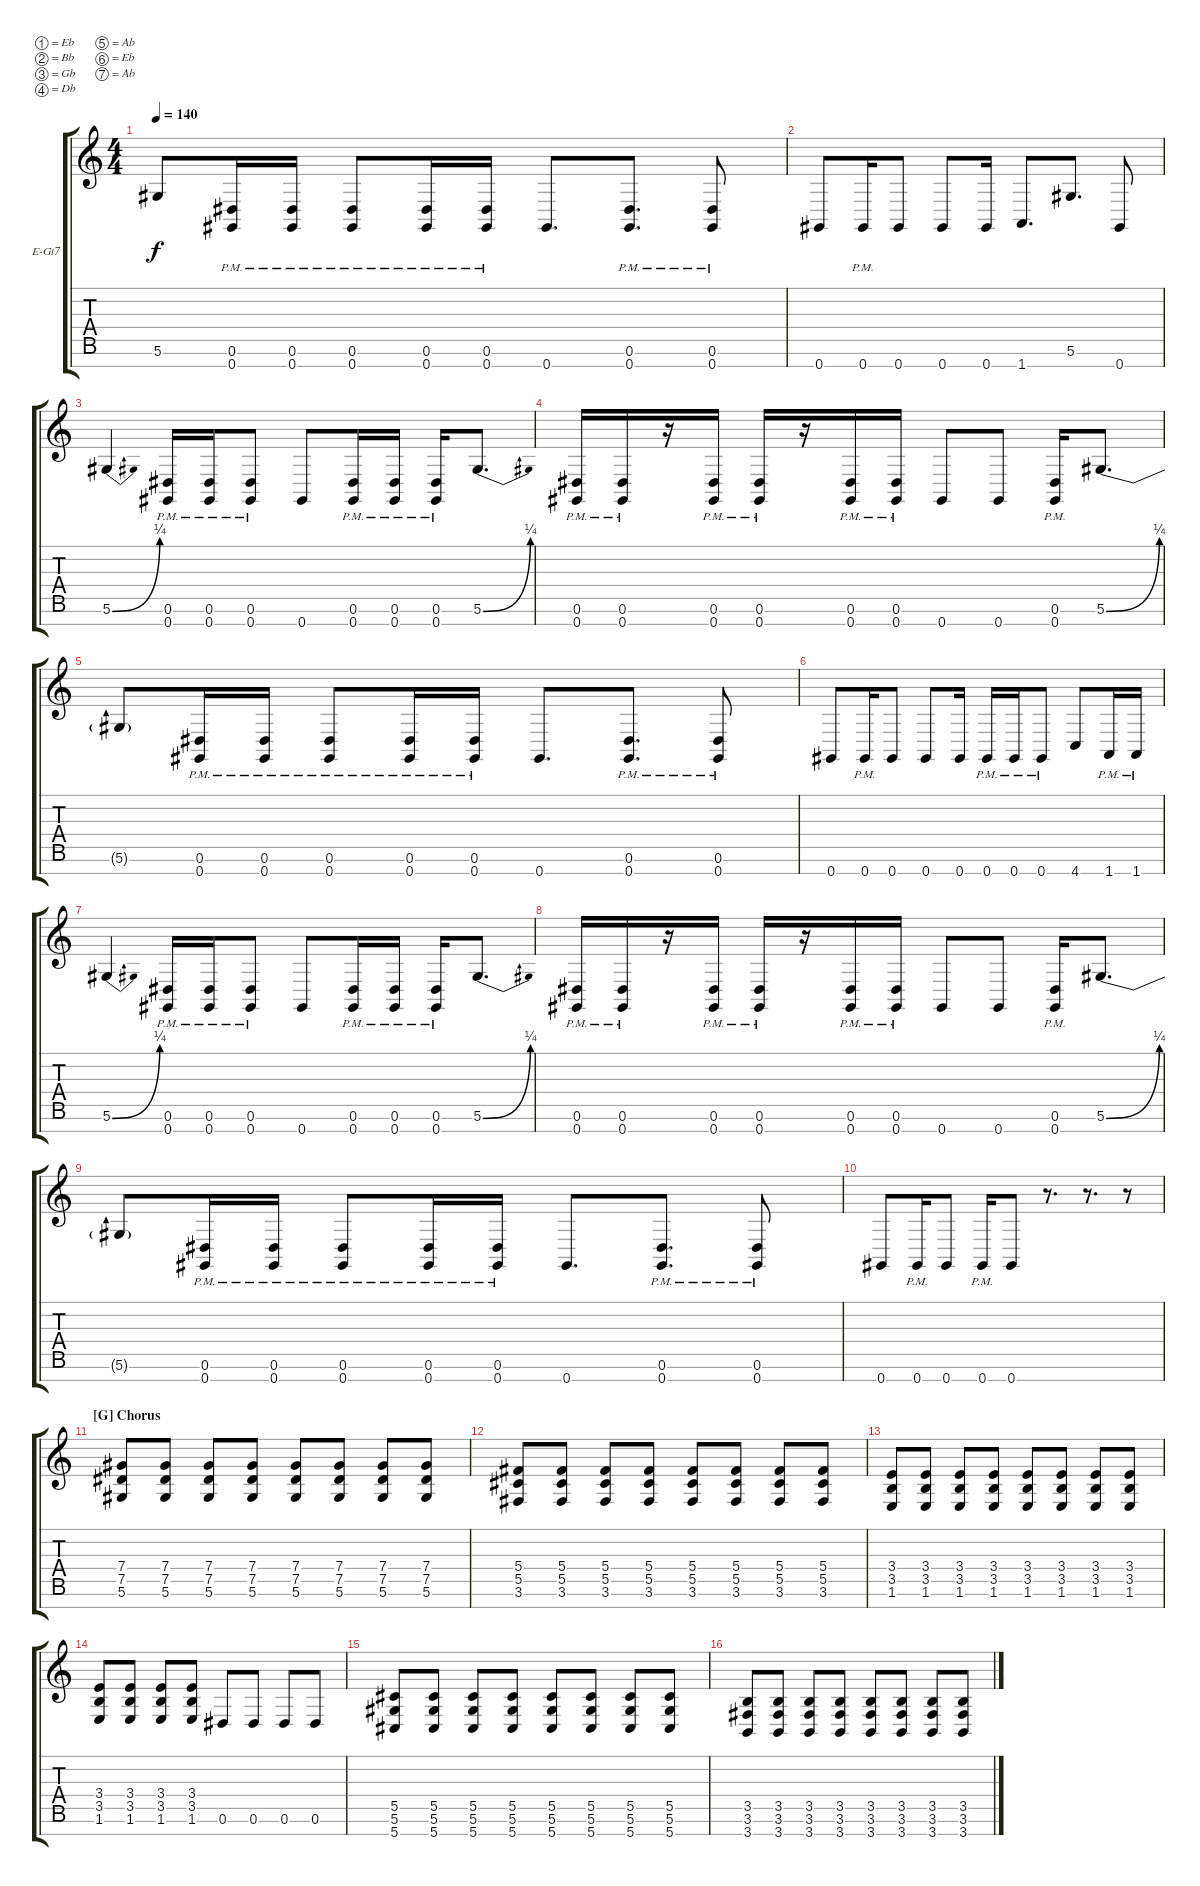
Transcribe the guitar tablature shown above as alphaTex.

\bracketExtendMode groupsimilarinstruments
\firstSystemTrackNameOrientation horizontal
\otherSystemsTrackNameOrientation horizontal
\track ("Right Guitar" "E-Gt7") {instrument distortionguitar}
\staff {score tabs}
\tuning (Eb4 Bb3 Gb3 Db3 Ab2 Eb2 Ab1)
\ts (4 4)
\tempo 140
\clef g2
\ks c
5.6{t}.8{dy f} (0.7{pm} 0.6{pm}).16 (0.7{pm} 0.6{pm}).16 (0.7{pm} 0.6{pm}).8 (0.7{pm} 0.6{pm}).16 (0.7{pm} 0.6{pm}).16 0.7.8{d} (0.7{pm} 0.6{pm}).8{d} (0.7{pm} 0.6{pm}).8 |
0.7.8 0.7{pm}.16 0.7.8 0.7.8 0.7.16 1.7.8{d} 5.6.8{d} 0.7.8 |
5.6{be (bend 0 0 60 1)}.4 (0.7{pm} 0.6{pm}).16 (0.7{pm} 0.6{pm}).16 (0.7{pm} 0.6{pm}).8 0.7.8 (0.7{pm} 0.6{pm}).16 (0.7{pm} 0.6{pm}).16 (0.7{pm} 0.6{pm}).16 5.6{be (bend 0 0 59.4 1)}.8{d} |
(0.7{pm} 0.6{pm}).16 (0.7{pm} 0.6{pm}).16 r.16 (0.7{pm} 0.6{pm}).16 (0.7{pm} 0.6{pm}).16 r.16 (0.7{pm} 0.6{pm}).16 (0.7{pm} 0.6{pm}).16 0.7.8 0.7.8 (0.7{pm} 0.6{pm}).16 5.6{be (bend 0 0 59.4 1)}.8{d} |
5.6{t}.8 (0.7{pm} 0.6{pm}).16 (0.7{pm} 0.6{pm}).16 (0.7{pm} 0.6{pm}).8 (0.7{pm} 0.6{pm}).16 (0.7{pm} 0.6{pm}).16 0.7.8{d} (0.7{pm} 0.6{pm}).8{d} (0.7{pm} 0.6{pm}).8 |
0.7.8 0.7{pm}.16 0.7.8 0.7.8 0.7.16 0.7{pm}.16 0.7{pm}.16 0.7{pm}.8 4.7.8 1.7{pm}.16 1.7{pm}.16 |
5.6{be (bend 0 0 59.4 1)}.4 (0.7{pm} 0.6{pm}).16 (0.7{pm} 0.6{pm}).16 (0.7{pm} 0.6{pm}).8 0.7.8 (0.7{pm} 0.6{pm}).16 (0.7{pm} 0.6{pm}).16 (0.7{pm} 0.6{pm}).16 5.6{be (bend 0 0 59.4 1)}.8{d} |
(0.7{pm} 0.6{pm}).16 (0.7{pm} 0.6{pm}).16 r.16 (0.7{pm} 0.6{pm}).16 (0.7{pm} 0.6{pm}).16 r.16 (0.7{pm} 0.6{pm}).16 (0.7{pm} 0.6{pm}).16 0.7.8 0.7.8 (0.7{pm} 0.6{pm}).16 5.6{be (bend 0 0 59.4 1)}.8{d} |
5.6{t}.8 (0.7{pm} 0.6{pm}).16 (0.7{pm} 0.6{pm}).16 (0.7{pm} 0.6{pm}).8 (0.7{pm} 0.6{pm}).16 (0.7{pm} 0.6{pm}).16 0.7.8{d} (0.7{pm} 0.6{pm}).8{d} (0.7{pm} 0.6{pm}).8 |
0.7.8 0.7{pm}.16 0.7.8 0.7{pm}.16 0.7.8 r.8{d} r.8{d} r.8 |
\section ("G" "Chorus")
(5.6 7.5 7.4).8 (7.5 5.6 7.4).8 (7.5 5.6 7.4).8 (7.5 5.6 7.4).8 (7.5 5.6 7.4).8 (7.5 5.6 7.4).8 (7.5 5.6 7.4).8 (7.5 5.6 7.4).8 |
(3.6 5.5 5.4).8 (3.6 5.5 5.4).8 (3.6 5.5 5.4).8 (3.6 5.5 5.4).8 (3.6 5.5 5.4).8 (3.6 5.5 5.4).8 (3.6 5.5 5.4).8 (3.6 5.5 5.4).8 |
(1.6 3.5 3.4).8 (1.6 3.5 3.4).8 (1.6 3.5 3.4).8 (1.6 3.5 3.4).8 (1.6 3.5 3.4).8 (1.6 3.5 3.4).8 (1.6 3.5 3.4).8 (1.6 3.5 3.4).8 |
(1.6 3.5 3.4).8 (1.6 3.5 3.4).8 (1.6 3.5 3.4).8 (1.6 3.5 3.4).8 0.6.8 0.6.8 0.6.8 0.6.8 |
(5.7 5.6 5.5).8 (5.7 5.6 5.5).8 (5.7 5.6 5.5).8 (5.7 5.6 5.5).8 (5.7 5.6 5.5).8 (5.7 5.6 5.5).8 (5.7 5.6 5.5).8 (5.7 5.6 5.5).8 |
(3.7 3.6 3.5).8 (3.7 3.6 3.5).8 (3.7 3.6 3.5).8 (3.7 3.6 3.5).8 (3.7 3.6 3.5).8 (3.7 3.6 3.5).8 (3.7 3.6 3.5).8 (3.7 3.6 3.5).8
